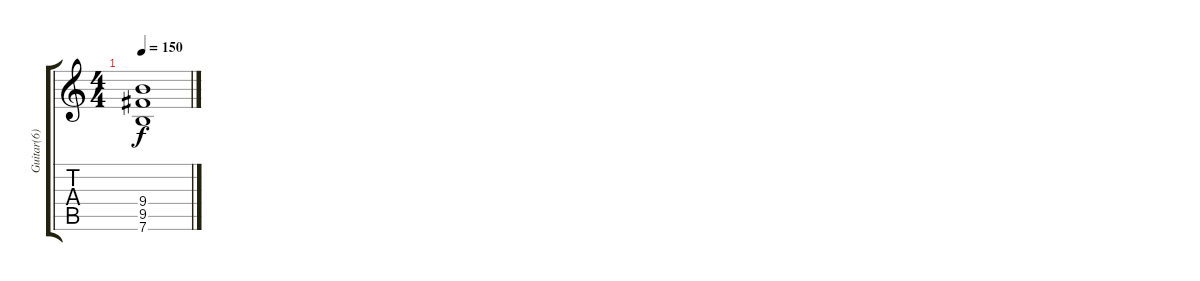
\track ("Guitar(6)" "Guitar(6)") {instrument overdrivenguitar}
\staff {score tabs}
\tuning (E4 B3 G3 D3 A2 E2) {hide}
\ts (4 4)
\tempo 150
\clef g2
\ks c
(9.4 9.5 7.6).1{dy f}
